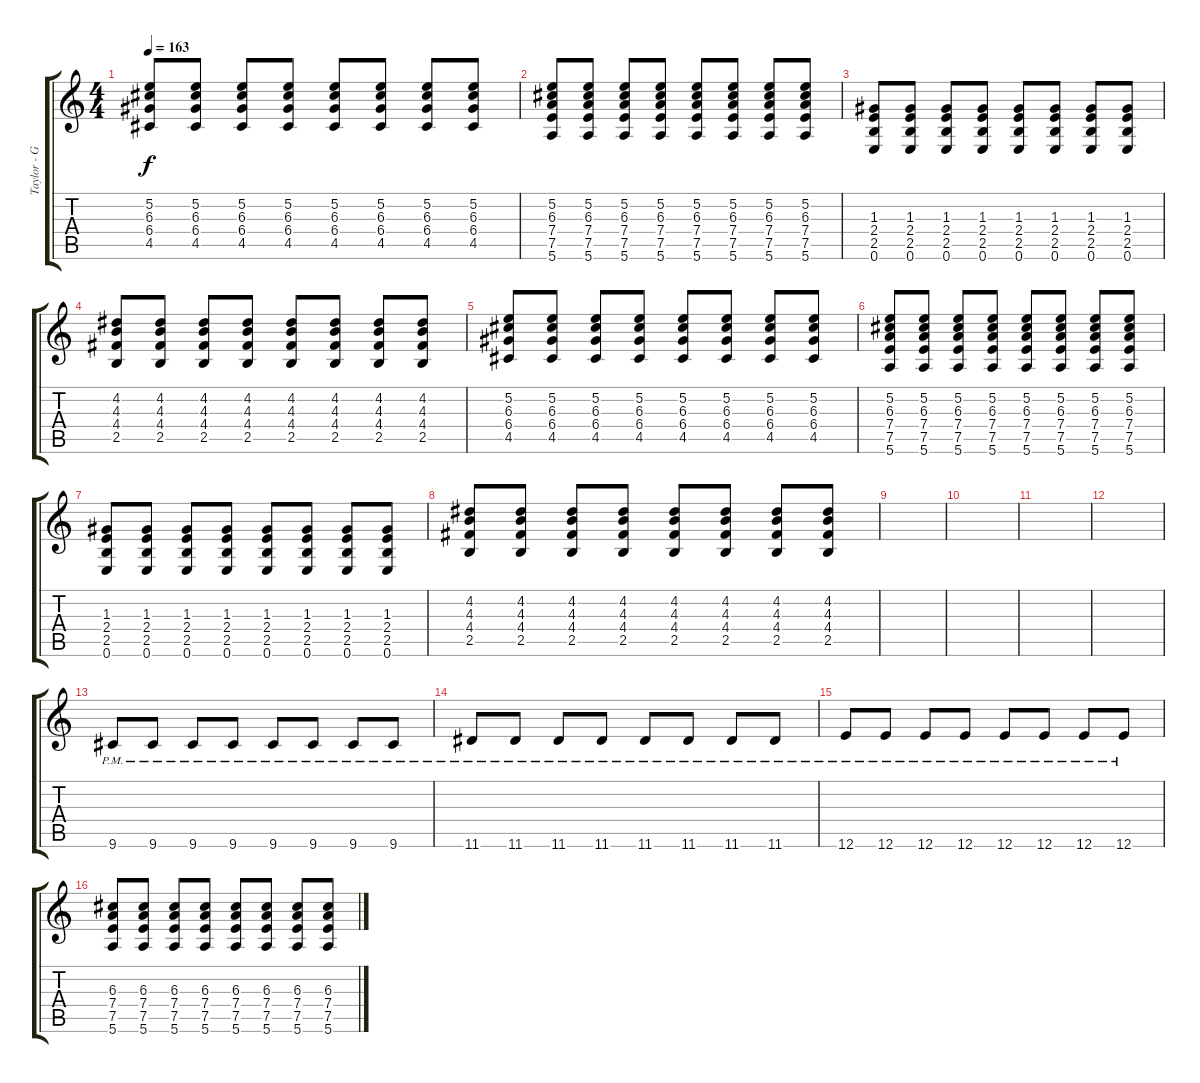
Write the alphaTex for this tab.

\track ("Taylor - Guitar" "Taylor - G") {instrument overdrivenguitar}
\staff {score tabs}
\tuning (E4 B3 G3 D3 A2 E2) {hide}
\ts (4 4)
\tempo 163
\clef g2
\ks c
(5.2 6.3 6.4 4.5).8{dy f} (5.2 6.3 6.4 4.5).8 (5.2 6.3 6.4 4.5).8 (5.2 6.3 6.4 4.5).8 (5.2 6.3 6.4 4.5).8 (5.2 6.3 6.4 4.5).8 (5.2 6.3 6.4 4.5).8 (5.2 6.3 6.4 4.5).8 |
(5.2 6.3 7.4 7.5 5.6).8 (5.2 6.3 7.4 7.5 5.6).8 (5.2 6.3 7.4 7.5 5.6).8 (5.2 6.3 7.4 7.5 5.6).8 (5.2 6.3 7.4 7.5 5.6).8 (5.2 6.3 7.4 7.5 5.6).8 (5.2 6.3 7.4 7.5 5.6).8 (5.2 6.3 7.4 7.5 5.6).8 |
(1.3 2.4 2.5 0.6).8 (1.3 2.4 2.5 0.6).8 (1.3 2.4 2.5 0.6).8 (1.3 2.4 2.5 0.6).8 (1.3 2.4 2.5 0.6).8 (1.3 2.4 2.5 0.6).8 (1.3 2.4 2.5 0.6).8 (1.3 2.4 2.5 0.6).8 |
(4.2 4.3 4.4 2.5).8 (4.2 4.3 4.4 2.5).8 (4.2 4.3 4.4 2.5).8 (4.2 4.3 4.4 2.5).8 (4.2 4.3 4.4 2.5).8 (4.2 4.3 4.4 2.5).8 (4.2 4.3 4.4 2.5).8 (4.2 4.3 4.4 2.5).8 |
(5.2 6.3 6.4 4.5).8 (5.2 6.3 6.4 4.5).8 (5.2 6.3 6.4 4.5).8 (5.2 6.3 6.4 4.5).8 (5.2 6.3 6.4 4.5).8 (5.2 6.3 6.4 4.5).8 (5.2 6.3 6.4 4.5).8 (5.2 6.3 6.4 4.5).8 |
(5.2 6.3 7.4 7.5 5.6).8 (5.2 6.3 7.4 7.5 5.6).8 (5.2 6.3 7.4 7.5 5.6).8 (5.2 6.3 7.4 7.5 5.6).8 (5.2 6.3 7.4 7.5 5.6).8 (5.2 6.3 7.4 7.5 5.6).8 (5.2 6.3 7.4 7.5 5.6).8 (5.2 6.3 7.4 7.5 5.6).8 |
(1.3 2.4 2.5 0.6).8 (1.3 2.4 2.5 0.6).8 (1.3 2.4 2.5 0.6).8 (1.3 2.4 2.5 0.6).8 (1.3 2.4 2.5 0.6).8 (1.3 2.4 2.5 0.6).8 (1.3 2.4 2.5 0.6).8 (1.3 2.4 2.5 0.6).8 |
(4.2 4.3 4.4 2.5).8 (4.2 4.3 4.4 2.5).8 (4.2 4.3 4.4 2.5).8 (4.2 4.3 4.4 2.5).8 (4.2 4.3 4.4 2.5).8 (4.2 4.3 4.4 2.5).8 (4.2 4.3 4.4 2.5).8 (4.2 4.3 4.4 2.5).8 |
|
|
|
|
9.6{pm}.8 9.6{pm}.8 9.6{pm}.8 9.6{pm}.8 9.6{pm}.8 9.6{pm}.8 9.6{pm}.8 9.6{pm}.8 |
11.6{pm}.8 11.6{pm}.8 11.6{pm}.8 11.6{pm}.8 11.6{pm}.8 11.6{pm}.8 11.6{pm}.8 11.6{pm}.8 |
12.6{pm}.8 12.6{pm}.8 12.6{pm}.8 12.6{pm}.8 12.6{pm}.8 12.6{pm}.8 12.6{pm}.8 12.6{pm}.8 |
(6.3 7.4 7.5 5.6).8 (6.3 7.4 7.5 5.6).8 (6.3 7.4 7.5 5.6).8 (6.3 7.4 7.5 5.6).8 (6.3 7.4 7.5 5.6).8 (6.3 7.4 7.5 5.6).8 (6.3 7.4 7.5 5.6).8 (6.3 7.4 7.5 5.6).8
